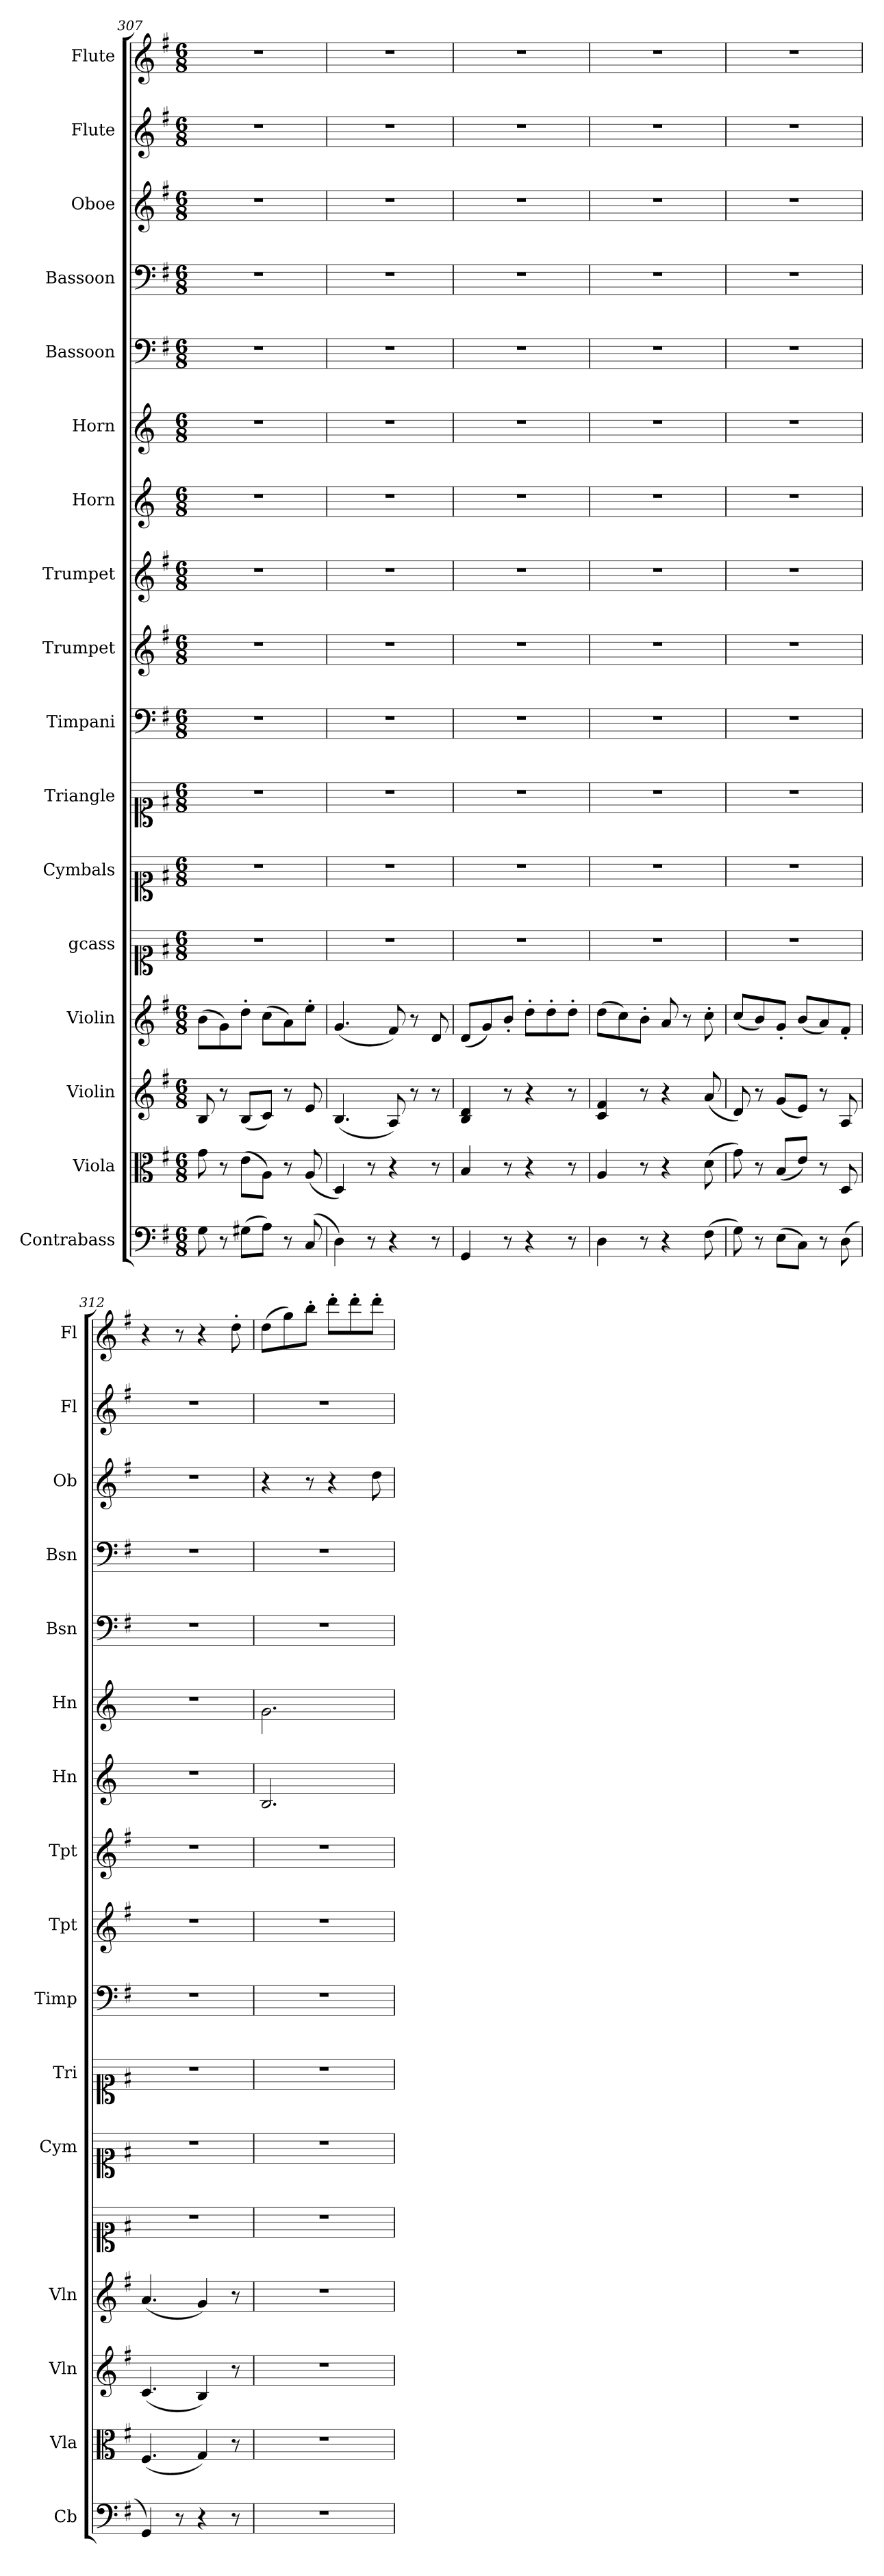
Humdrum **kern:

**kern	**kern	**kern	**kern	**kern	**kern	**kern	**kern	**kern	**kern	**kern	**kern	**kern	**kern	**kern	**kern	**kern
*part17	*part16	*part15	*part14	*part13	*part12	*part11	*part10	*part9	*part8	*part7	*part6	*part5	*part4	*part3	*part2	*part1
*staff17	*staff16	*staff15	*staff14	*staff13	*staff12	*staff11	*staff10	*staff9	*staff8	*staff7	*staff6	*staff5	*staff4	*staff3	*staff2	*staff1
*I"Contrabass	*I"Viola	*I"Violin	*I"Violin	*I"gcass	*I"Cymbals	*I"Triangle	*I"Timpani	*I"Trumpet	*I"Trumpet	*I"Horn	*I"Horn	*I"Bassoon	*I"Bassoon	*I"Oboe	*I"Flute	*I"Flute
*I'Cb	*I'Vla	*I'Vln	*I'Vln	*	*I'Cym	*I'Tri	*I'Timp	*I'Tpt	*I'Tpt	*I'Hn	*I'Hn	*I'Bsn	*I'Bsn	*I'Ob	*I'Fl	*I'Fl
*clefF4	*clefC3	*clefG2	*clefG2	*clefC1	*clefC1	*clefC1	*clefF4	*clefG2	*clefG2	*clefG2	*clefG2	*clefF4	*clefF4	*clefG2	*clefG2	*clefG2
*k[f#]	*k[f#]	*k[f#]	*k[f#]	*k[f#]	*k[f#]	*k[f#]	*k[f#]	*k[f#]	*k[f#]	*k[]	*k[]	*k[f#]	*k[f#]	*k[f#]	*k[f#]	*k[f#]
*M6/8	*M6/8	*M6/8	*M6/8	*M6/8	*M6/8	*M6/8	*M6/8	*M6/8	*M6/8	*M6/8	*M6/8	*M6/8	*M6/8	*M6/8	*M6/8	*M6/8
=307	=307	=307	=307	=307	=307	=307	=307	=307	=307	=307	=307	=307	=307	=307	=307	=307
8G\	8g\	8B/	(8b\L	2.r	2.r	2.r	2.r	2.r	2.r	2.r	2.r	2.r	2.r	2.r	2.r	2.r
8r	8r	8r	8g\)	.	.	.	.	.	.	.	.	.	.	.	.	.
(8G#X\L	(8e\L	(8B/L	8dd'\J	.	.	.	.	.	.	.	.	.	.	.	.	.
8A\J)	8A\J)	8c/J)	(8cc\L	.	.	.	.	.	.	.	.	.	.	.	.	.
8r	8r	8r	8a\)	.	.	.	.	.	.	.	.	.	.	.	.	.
(8C/	(8A/	8e/	8ee'\J	.	.	.	.	.	.	.	.	.	.	.	.	.
=308	=308	=308	=308	=308	=308	=308	=308	=308	=308	=308	=308	=308	=308	=308	=308	=308
4D\)	4D/)	(4.B/	(4.g/	2.r	2.r	2.r	2.r	2.r	2.r	2.r	2.r	2.r	2.r	2.r	2.r	2.r
8r	8r	.	.	.	.	.	.	.	.	.	.	.	.	.	.	.
4r	4r	8A/)	8f#/)	.	.	.	.	.	.	.	.	.	.	.	.	.
.	.	8r	8r	.	.	.	.	.	.	.	.	.	.	.	.	.
8r	8r	8r	8d/	.	.	.	.	.	.	.	.	.	.	.	.	.
=309	=309	=309	=309	=309	=309	=309	=309	=309	=309	=309	=309	=309	=309	=309	=309	=309
4GG/	4B/	4B/ 4d/	(8d/L	2.r	2.r	2.r	2.r	2.r	2.r	2.r	2.r	2.r	2.r	2.r	2.r	2.r
.	.	.	8g/)	.	.	.	.	.	.	.	.	.	.	.	.	.
8r	8r	8r	8b'/J	.	.	.	.	.	.	.	.	.	.	.	.	.
4r	4r	4r	8dd'\L	.	.	.	.	.	.	.	.	.	.	.	.	.
.	.	.	8dd'\	.	.	.	.	.	.	.	.	.	.	.	.	.
8r	8r	8r	8dd'\J	.	.	.	.	.	.	.	.	.	.	.	.	.
=310	=310	=310	=310	=310	=310	=310	=310	=310	=310	=310	=310	=310	=310	=310	=310	=310
4D\	4A/	4c/ 4f#/	(8dd\L	2.r	2.r	2.r	2.r	2.r	2.r	2.r	2.r	2.r	2.r	2.r	2.r	2.r
.	.	.	8cc\)	.	.	.	.	.	.	.	.	.	.	.	.	.
8r	8r	8r	8b'\J	.	.	.	.	.	.	.	.	.	.	.	.	.
4r	4r	4r	8a/	.	.	.	.	.	.	.	.	.	.	.	.	.
.	.	.	8r	.	.	.	.	.	.	.	.	.	.	.	.	.
(8F#\	(8d\	(8a/	8cc'\	.	.	.	.	.	.	.	.	.	.	.	.	.
=311	=311	=311	=311	=311	=311	=311	=311	=311	=311	=311	=311	=311	=311	=311	=311	=311
8G\)	8g\)	8d/)	(8cc/L	2.r	2.r	2.r	2.r	2.r	2.r	2.r	2.r	2.r	2.r	2.r	2.r	2.r
8r	8r	8r	8b/)	.	.	.	.	.	.	.	.	.	.	.	.	.
(8E\L	(8B/L	(8g/L	8g'/J	.	.	.	.	.	.	.	.	.	.	.	.	.
8C\J)	8e/J)	8e/J)	(8b/L	.	.	.	.	.	.	.	.	.	.	.	.	.
8r	8r	8r	8a/)	.	.	.	.	.	.	.	.	.	.	.	.	.
(8D\	8D/	8A/	8f#'/J	.	.	.	.	.	.	.	.	.	.	.	.	.
=312	=312	=312	=312	=312	=312	=312	=312	=312	=312	=312	=312	=312	=312	=312	=312	=312
4GG/)	(4.F#/	(4.c/	(4.a/	2.r	2.r	2.r	2.r	2.r	2.r	2.r	2.r	2.r	2.r	2.r	2.r	4r
8r	.	.	.	.	.	.	.	.	.	.	.	.	.	.	.	8r
4r	4G/)	4B/)	4g/)	.	.	.	.	.	.	.	.	.	.	.	.	4r
8r	8r	8r	8r	.	.	.	.	.	.	.	.	.	.	.	.	8dd'\
=313	=313	=313	=313	=313	=313	=313	=313	=313	=313	=313	=313	=313	=313	=313	=313	=313
2.r	2.r	2.r	2.r	2.r	2.r	2.r	2.r	2.r	2.r	2.B/	2.g\	2.r	2.r	4r	2.r	(8dd\L
.	.	.	.	.	.	.	.	.	.	.	.	.	.	.	.	8gg\)
.	.	.	.	.	.	.	.	.	.	.	.	.	.	8r	.	8bb'\J
.	.	.	.	.	.	.	.	.	.	.	.	.	.	4r	.	8ddd'\L
.	.	.	.	.	.	.	.	.	.	.	.	.	.	.	.	8ddd'\
.	.	.	.	.	.	.	.	.	.	.	.	.	.	8dd\	.	8ddd'\J
=	=	=	=	=	=	=	=	=	=	=	=	=	=	=	=	=
*-	*-	*-	*-	*-	*-	*-	*-	*-	*-	*-	*-	*-	*-	*-	*-	*-
